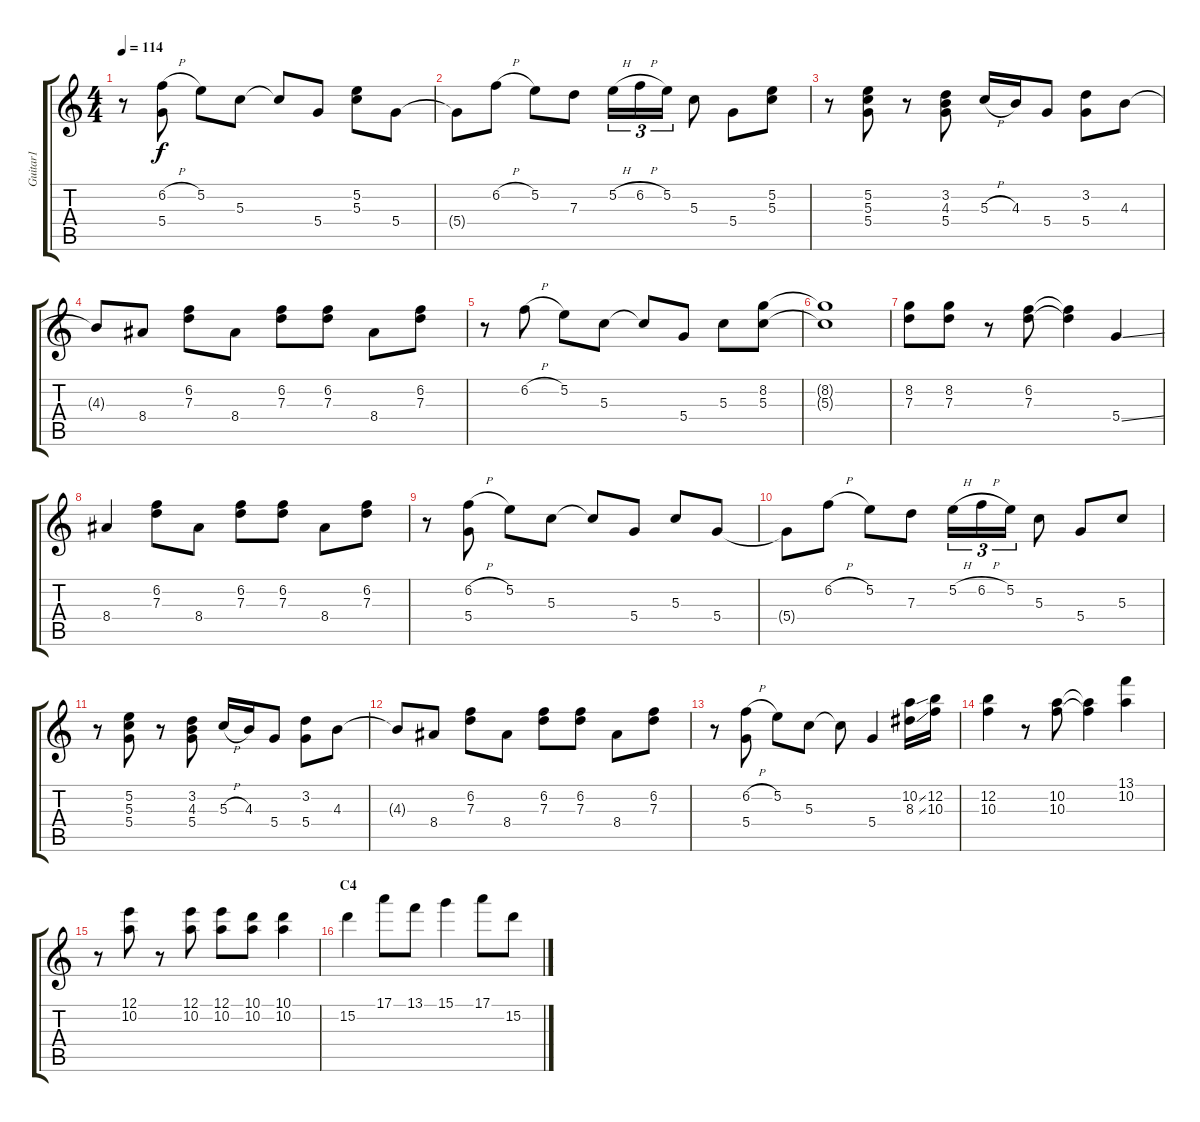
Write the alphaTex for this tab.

\track ("Guitar1" "Guitar1") {instrument overdrivenguitar}
\staff {score tabs}
\tuning (E4 B3 G3 D3 A2 E2) {hide}
\ts (4 4)
\tempo 114
\clef g2
\ks c
r.8{dy f} (6.2{h} 5.4).8 5.2.8 5.3.8 5.3{t}.8 5.4.8 (5.2 5.3).8 5.4.8 |
5.4{t}.8 6.2{h}.8 5.2.8 7.3.8 5.2{h}.16{tu (3 2)} 6.2{h}.16{tu (3 2)} 5.2.16{tu (3 2)} 5.3.8 5.4.8 (5.2 5.3).8 |
r.8 (5.2 5.3 5.4).8 r.8 (3.2 4.3 5.4).8 5.3{h}.16 4.3.16 5.4.8 (3.2 5.4).8 4.3.8 |
4.3{t}.8 8.4.8 (6.2 7.3).8 8.4.8 (6.2 7.3).8 (6.2 7.3).8 8.4.8 (6.2 7.3).8 |
r.8 6.2{h}.8 5.2.8 5.3.8 5.3{t}.8 5.4.8 5.3.8 (8.2 5.3).8 |
(8.2{t} 5.3{t}).1 |
(8.2 7.3).8 (8.2 7.3).8 r.8 (6.2 7.3).8 (6.2{t} 7.3{t}).4 5.4{ss}.4 |
8.4.4 (6.2 7.3).8 8.4.8 (6.2 7.3).8 (6.2 7.3).8 8.4.8 (6.2 7.3).8 |
r.8 (6.2{h} 5.4).8 5.2.8 5.3.8 5.3{t}.8 5.4.8 5.3.8 5.4.8 |
5.4{t}.8 6.2{h}.8 5.2.8 7.3.8 5.2{h}.16{tu (3 2)} 6.2{h}.16{tu (3 2)} 5.2.16{tu (3 2)} 5.3.8 5.4.8 5.3.8 |
r.8 (5.2 5.3 5.4).8 r.8 (3.2 4.3 5.4).8 5.3{h}.16 4.3.16 5.4.8 (3.2 5.4).8 4.3.8 |
4.3{t}.8 8.4.8 (6.2 7.3).8 8.4.8 (6.2 7.3).8 (6.2 7.3).8 8.4.8 (6.2 7.3).8 |
r.8 (6.2{h} 5.4).8 5.2.8 5.3.8 5.3{t}.8 5.4.4 (10.2{ss} 8.3{ss}).16 (12.2 10.3).16 |
(12.2 10.3).4 r.8 (10.2 10.3).8 (10.2{t} 10.3{t}).4 (13.1 10.2).4 |
r.8 (12.1 10.2).8 r.8 (12.1 10.2).8 (12.1 10.2).8 (10.1 10.2).8 (10.1 10.2).4 |
\section ("" "C4")
15.2.4 17.1.8 13.1.8 15.1.4 17.1.8 15.2.8
